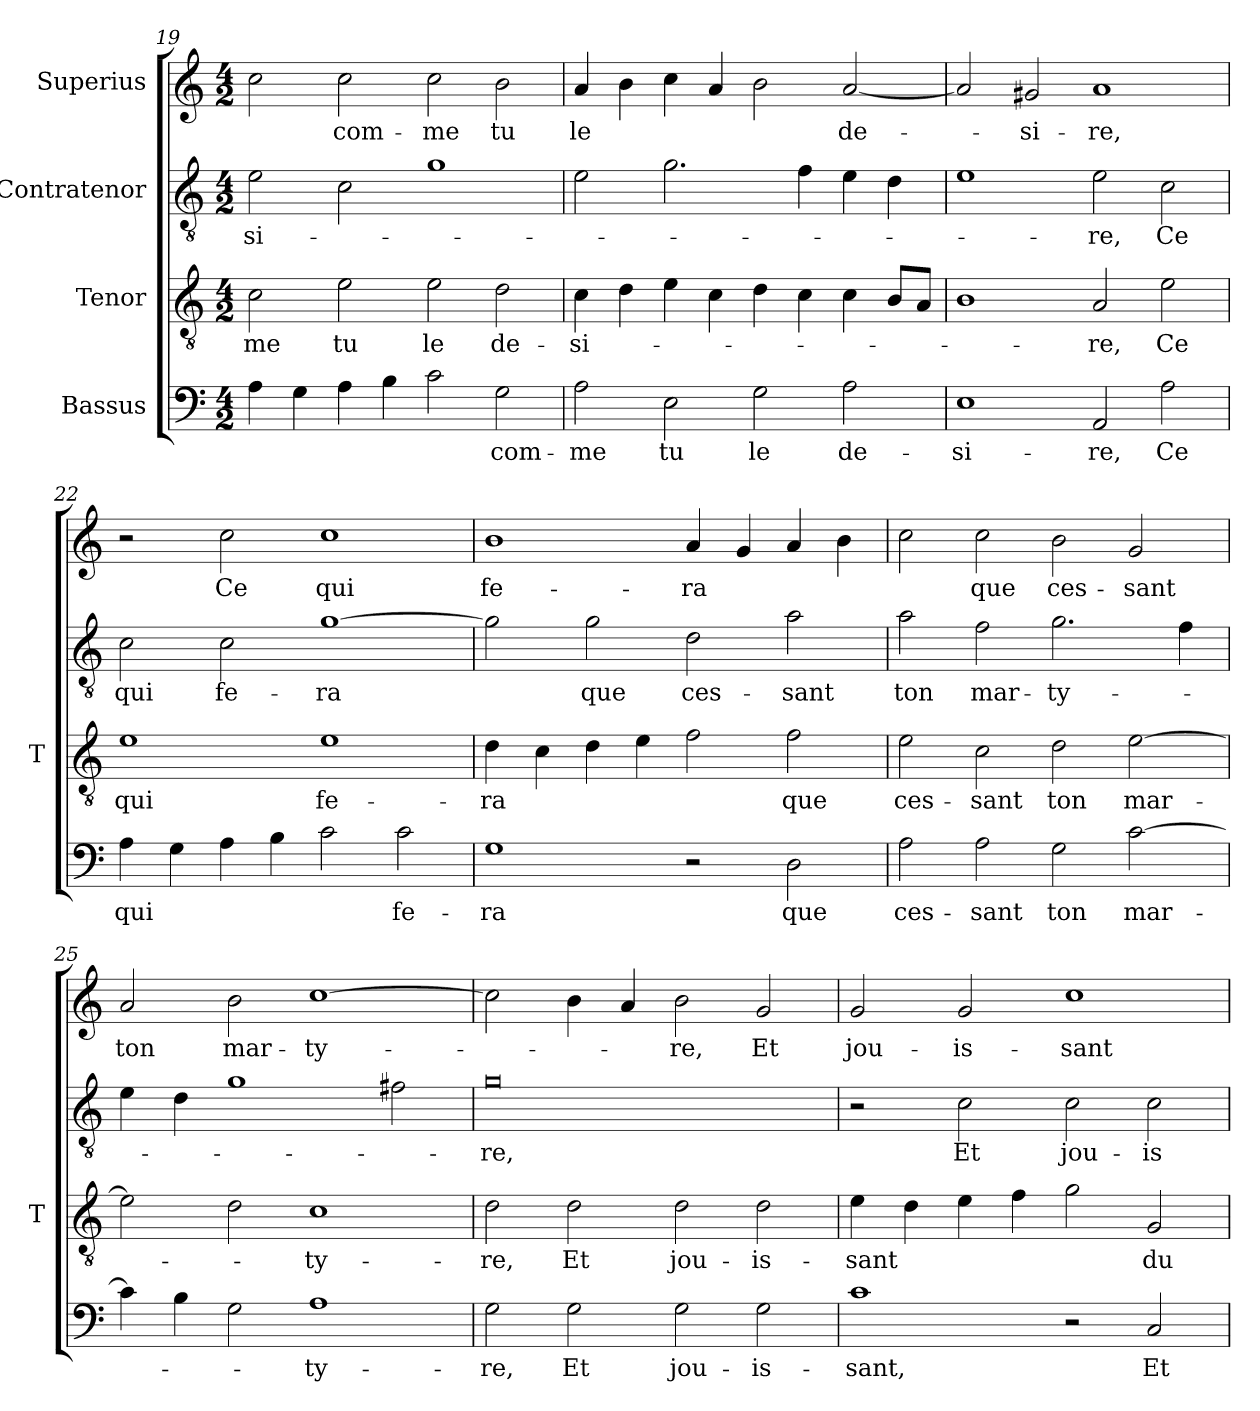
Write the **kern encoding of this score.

**kern	**text	**kern	**text	**kern	**text	**kern	**text
*part4	*part4	*part3	*part3	*part2	*part2	*part1	*part1
*staff4	*staff4	*staff3	*staff3	*staff2	*staff2	*staff1	*staff1
*I"Bassus	*	*I"Tenor	*	*I"Contratenor	*	*I"Superius	*
*	*	*I'T	*	*	*	*	*
*clefF4	*	*clefGv2	*	*clefGv2	*	*clefG2	*
*k[]	*	*k[]	*	*k[]	*	*k[]	*
*M4/2	*	*M4/2	*	*M4/2	*	*M4/2	*
=19	=19	=19	=19	=19	=19	=19	=19
4A	.	2c	-me	2e	si-	2cc	.
4G	.	.	.	.	.	.	.
4A	.	2e	-tu	2c	.	2cc	com-
4B	.	.	.	.	.	.	.
2c	.	2e	-le	1g	.	2cc	-me
2G	com-	2d	de-	.	.	2b	-tu
=20	=20	=20	=20	=20	=20	=20	=20
2A	-me	4c	si-	2e	.	4a	-le
.	.	4d	.	.	.	4b	.
2E	-tu	4e	.	2.g	.	4cc	.
.	.	4c	.	.	.	4a	.
2G	-le	4d	.	.	.	2b	.
.	.	4c	.	4f	.	.	.
2A	de-	4c	.	4e	.	[2a	de-
.	.	8BL	.	4d	.	.	.
.	.	8AJ	.	.	.	.	.
=21	=21	=21	=21	=21	=21	=21	=21
1E	si-	1B	.	1e	.	2a]	.
.	.	.	.	.	.	2g#X	si-
2AA	-re,	2A	-re,	2e	-re,	1a	-re,
2A	-Ce	2e	-Ce	2c	-Ce	.	.
=22	=22	=22	=22	=22	=22	=22	=22
4A	-qui	1e	-qui	2c	-qui	2r	.
4G	.	.	.	.	.	.	.
4A	.	.	.	2c	fe-	2cc	-Ce
4B	.	.	.	.	.	.	.
2c	.	1e	fe-	[1g	-ra	1cc	-qui
2c	fe-	.	.	.	.	.	.
=23	=23	=23	=23	=23	=23	=23	=23
1G	-ra	4d	-ra	2g]	.	1b	fe-
.	.	4c	.	.	.	.	.
.	.	4d	.	2g	-que	.	.
.	.	4e	.	.	.	.	.
2r	.	2f	.	2d	ces-	4a	-ra
.	.	.	.	.	.	4g	.
2D	-que	2f	-que	2a	-sant	4a	.
.	.	.	.	.	.	4b	.
=24	=24	=24	=24	=24	=24	=24	=24
2A	ces-	2e	ces-	2a	-ton	2cc	.
2A	-sant	2c	-sant	2f	mar-	2cc	-que
2G	-ton	2d	-ton	2.g	ty-	2b	ces-
[2c	mar-	[2e	mar-	.	.	2g	-sant
.	.	.	.	4f	.	.	.
=25	=25	=25	=25	=25	=25	=25	=25
4c]	.	2e]	.	4e	.	2a	-ton
4B	.	.	.	4d	.	.	.
2G	.	2d	.	1g	.	2b	mar-
1A	ty-	1c	ty-	.	.	[1cc	ty-
.	.	.	.	2f#X	.	.	.
=26	=26	=26	=26	=26	=26	=26	=26
2G	-re,	2d	-re,	0g	-re,	2cc]	.
2G	-Et	2d	-Et	.	.	4b	.
.	.	.	.	.	.	4a	.
2G	jou-	2d	jou-	.	.	2b	-re,
2G	is-	2d	is-	.	.	2g	-Et
=27	=27	=27	=27	=27	=27	=27	=27
1c	-sant,	4e	-sant	2r	.	2g	jou-
.	.	4d	.	.	.	.	.
.	.	4e	.	2c	-Et	2g	is-
.	.	4f	.	.	.	.	.
2r	.	2g	.	2c	jou-	1cc	-sant
2C	-Et	2G	-du	2c	is-	.	.
=	=	=	=	=	=	=	=
*-	*-	*-	*-	*-	*-	*-	*-
